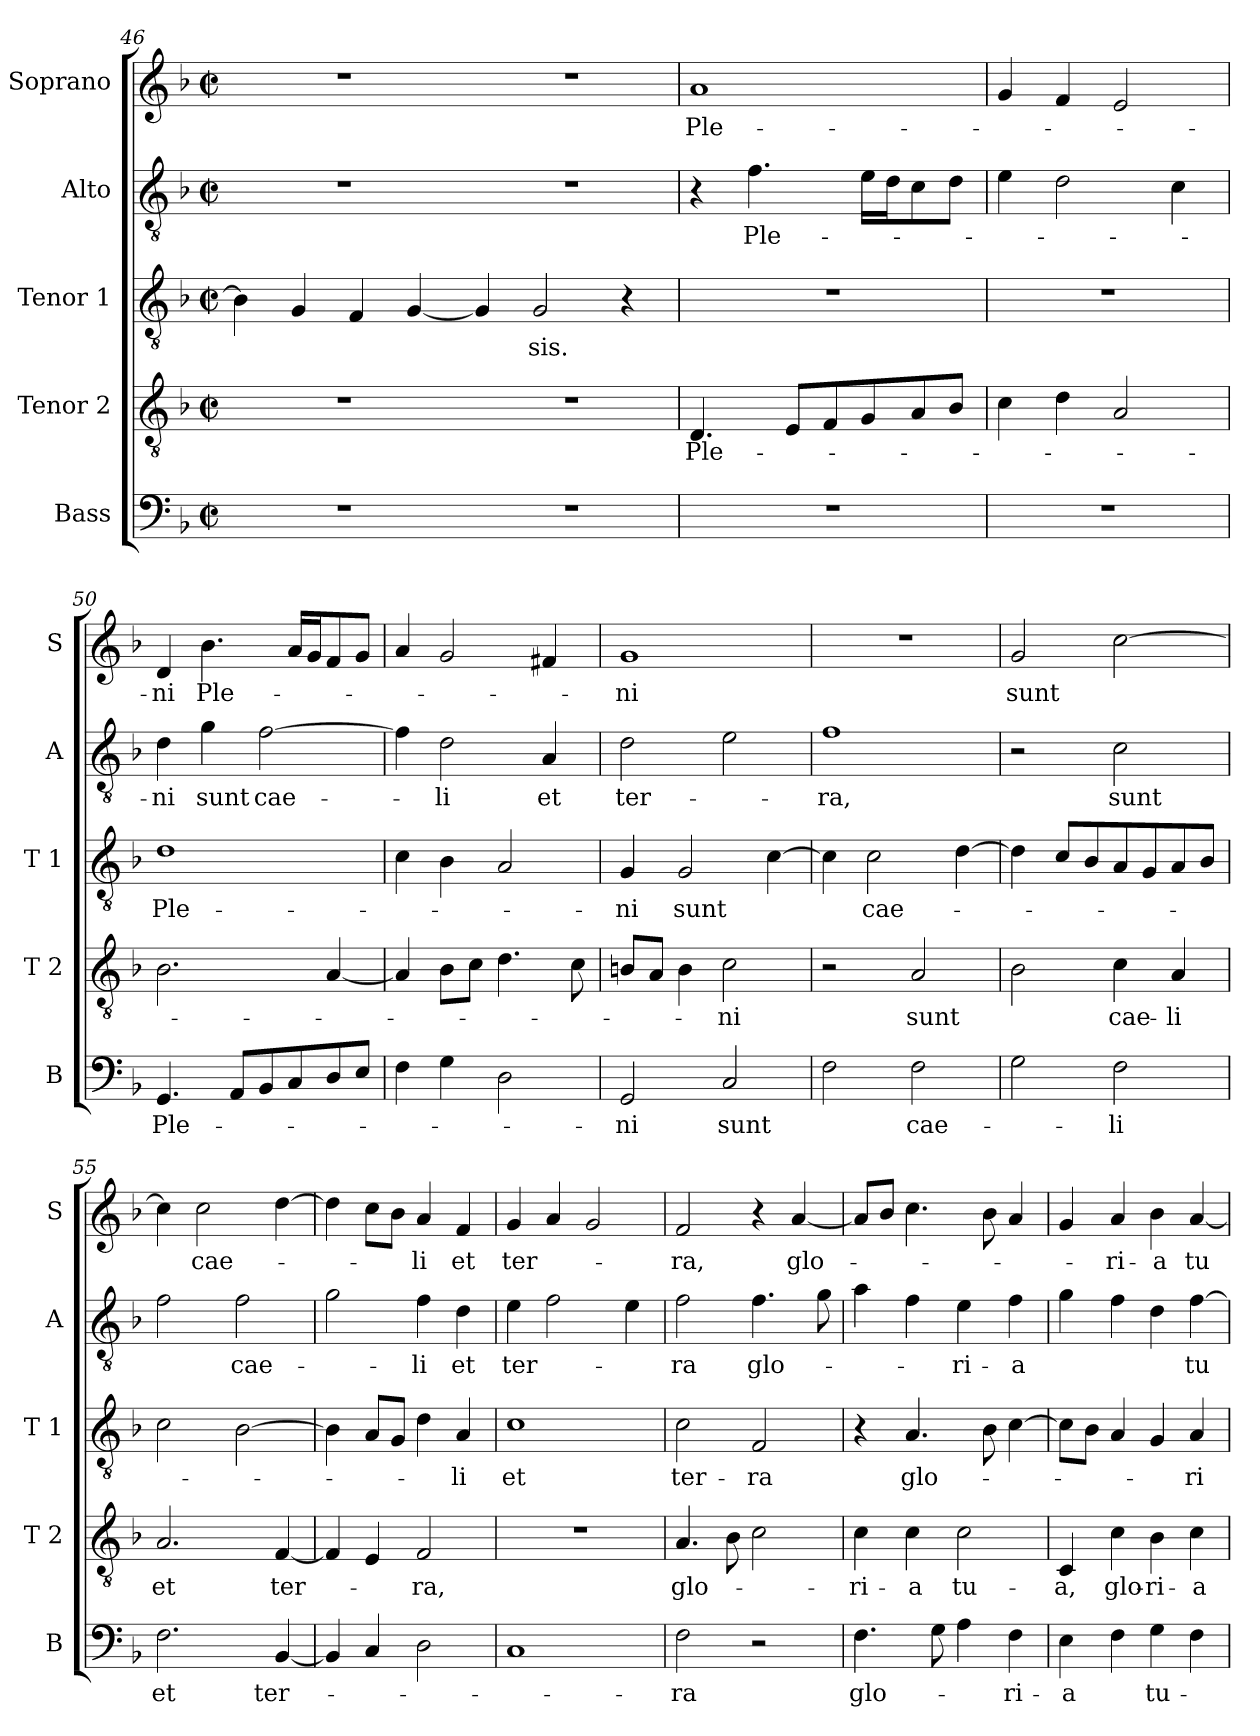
**kern	**text	**kern	**text	**kern	**text	**kern	**text	**kern	**text
*part5	*part5	*part4	*part4	*part3	*part3	*part2	*part2	*part1	*part1
*staff5	*staff5	*staff4	*staff4	*staff3	*staff3	*staff2	*staff2	*staff1	*staff1
*I"Bass	*	*I"Tenor 2	*	*I"Tenor 1	*	*I"Alto	*	*I"Soprano	*
*I'B	*	*I'T 2	*	*I'T 1	*	*I'A	*	*I'S	*
*clefF4	*	*clefGv2	*	*clefGv2	*	*clefGv2	*	*clefG2	*
*k[b-]	*	*k[b-]	*	*k[b-]	*	*k[b-]	*	*k[b-]	*
*F:	*	*F:	*	*F:	*	*F:	*	*F:	*
*M2/2	*	*M2/2	*	*M2/2	*	*M2/2	*	*M2/2	*
*met(c|)	*	*met(c|)	*	*met(c|)	*	*met(c|)	*	*met(c|)	*
=46	=46	=46	=46	=46	=46	=46	=46	=46	=46
1r	.	1r	.	4B-\]	.	1r	.	1r	.
.	.	.	.	4G/	.	.	.	.	.
.	.	.	.	4F/	.	.	.	.	.
.	.	.	.	[4G/	.	.	.	.	.
=47-	=47-	=47-	=47-	=47-	=47-	=47-	=47-	=47-	=47-
1r	.	1r	.	4G/]	.	1r	.	1r	.
!	!	!	!	!	!LO:LY:b	!	!	!	!
.	.	.	.	2G/	-sis.	.	.	.	.
.	.	.	.	4r	.	.	.	.	.
!!LO:LB:g=z
=48	=48	=48	=48	=48	=48	=48	=48	=48	=48
!	!	!	!LO:LY:b	!	!	!	!	!	!LO:LY:b
1r	.	4.D/	Ple-	1r	.	4r	.	1a	Ple-
!	!	!	!	!	!	!	!LO:LY:b	!	!
.	.	.	.	.	.	4.f\	Ple-	.	.
.	.	8E/L	.	.	.	.	.	.	.
.	.	8F/	.	.	.	.	.	.	.
.	.	8G/	.	.	.	16e\LL	.	.	.
.	.	.	.	.	.	16d\J	.	.	.
.	.	8A/	.	.	.	8c\	.	.	.
.	.	8B-/J	.	.	.	8d\J	.	.	.
=49	=49	=49	=49	=49	=49	=49	=49	=49	=49
1r	.	4c\	.	1r	.	4e\	.	4g/	.
.	.	4d\	.	.	.	2d\	.	4f/	.
.	.	2A/	.	.	.	.	.	2e/	.
.	.	.	.	.	.	4c\	.	.	.
=50	=50	=50	=50	=50	=50	=50	=50	=50	=50
!	!LO:LY:b	!	!	!	!LO:LY:b	!	!LO:LY:b	!	!LO:LY:b
4.GG/	Ple-	2.B-\	.	1d	Ple-	4d\	-ni	4d/	-ni
!	!	!	!	!	!	!	!LO:LY:b	!	!LO:LY:b
.	.	.	.	.	.	4g\	sunt	4.b-\	Ple-
8AA/L	.	.	.	.	.	.	.	.	.
!	!	!	!	!	!	!	!LO:LY:b	!	!
8BB-/	.	.	.	.	.	[2f\	cae-	.	.
8C/	.	.	.	.	.	.	.	16a/LL	.
.	.	.	.	.	.	.	.	16g/J	.
8D/	.	[4A/	.	.	.	.	.	8f/	.
8E/J	.	.	.	.	.	.	.	8g/J	.
=51	=51	=51	=51	=51	=51	=51	=51	=51	=51
4F\	.	4A/]	.	4c\	.	4f\]	.	4a/	.
!	!	!	!	!	!	!	!LO:LY:b	!	!
4G\	.	8B-\L	.	4B-\	.	2d\	-li	2g/	.
.	.	8c\J	.	.	.	.	.	.	.
2D\	.	4.d\	.	2A/	.	.	.	.	.
!	!	!	!	!	!	!	!LO:LY:b	!	!
.	.	.	.	.	.	4A/	et	4f#X/	.
.	.	8c\	.	.	.	.	.	.	.
=52	=52	=52	=52	=52	=52	=52	=52	=52	=52
!	!LO:LY:b	!	!	!	!LO:LY:b	!	!LO:LY:b	!	!LO:LY:b
2GG/	-ni	8Bn/L	.	4G/	-ni	2d\	ter-	1g	-ni
.	.	8A/J	.	.	.	.	.	.	.
!	!	!	!	!	!LO:LY:b	!	!	!	!
.	.	4B\	.	2G/	sunt	.	.	.	.
!	!LO:LY:b	!	!LO:LY:b	!	!	!	!	!	!
2C/	sunt	2c\	-ni	.	.	2e\	.	.	.
.	.	.	.	[4c\	.	.	.	.	.
=53	=53	=53	=53	=53	=53	=53	=53	=53	=53
!	!	!	!	!	!	!	!LO:LY:b	!	!
2F\	.	2r	.	4c\]	.	1f	-ra,	1r	.
!	!	!	!	!	!LO:LY:b	!	!	!	!
.	.	.	.	2c\	cae-	.	.	.	.
!	!LO:LY:b	!	!LO:LY:b	!	!	!	!	!	!
2F\	cae-	2A/	sunt	.	.	.	.	.	.
.	.	.	.	[4d\	.	.	.	.	.
!!LO:LB:g=z
=54	=54	=54	=54	=54	=54	=54	=54	=54	=54
!	!	!	!	!	!	!	!	!	!LO:LY:b
2G\	.	2B-\	.	4d\]	.	2r	.	2g/	sunt
.	.	.	.	8c/L	.	.	.	.	.
.	.	.	.	8B-/	.	.	.	.	.
!	!LO:LY:b	!	!LO:LY:b	!	!	!	!LO:LY:b	!	!
2F\	-li	4c\	cae-	8A/	.	2c\	sunt	[2cc\	.
.	.	.	.	8G/	.	.	.	.	.
!	!	!	!LO:LY:b	!	!	!	!	!	!
.	.	4A/	-li	8A/	.	.	.	.	.
.	.	.	.	8B-/J	.	.	.	.	.
=55	=55	=55	=55	=55	=55	=55	=55	=55	=55
!	!LO:LY:b	!	!LO:LY:b	!	!	!	!	!	!
2.F\	et	2.A/	et	2c\	.	2f\	.	4cc\]	.
!	!	!	!	!	!	!	!	!	!LO:LY:b
.	.	.	.	.	.	.	.	2cc\	cae-
!	!	!	!	!	!	!	!LO:LY:b	!	!
.	.	.	.	[2B-\	.	2f\	cae-	.	.
!	!LO:LY:b	!	!LO:LY:b	!	!	!	!	!	!
[4BB-/	ter-	[4F/	ter-	.	.	.	.	[4dd\	.
=56	=56	=56	=56	=56	=56	=56	=56	=56	=56
4BB-/]	.	4F/]	.	4B-\]	.	2g\	.	4dd\]	.
4C/	.	4E/	.	8A/L	.	.	.	8cc\L	.
.	.	.	.	8G/J	.	.	.	8b-\J	.
!	!	!	!LO:LY:b	!	!	!	!LO:LY:b	!	!LO:LY:b
2D\	.	2F/	-ra,	4d\	.	4f\	-li	4a/	-li
!	!	!	!	!	!LO:LY:b	!	!LO:LY:b	!	!LO:LY:b
.	.	.	.	4A/	-li	4d\	et	4f/	et
=57	=57	=57	=57	=57	=57	=57	=57	=57	=57
!	!	!	!	!	!LO:LY:b	!	!LO:LY:b	!	!LO:LY:b
1C	.	1r	.	1c	et	4e\	ter-	4g/	ter-
.	.	.	.	.	.	2f\	.	4a/	.
.	.	.	.	.	.	.	.	2g/	.
.	.	.	.	.	.	4e\	.	.	.
=58	=58	=58	=58	=58	=58	=58	=58	=58	=58
!	!LO:LY:b	!	!LO:LY:b	!	!LO:LY:b	!	!LO:LY:b	!	!LO:LY:b
2F\	-ra	4.A/	glo-	2c\	ter-	2f\	-ra	2f/	-ra,
.	.	8B-\	.	.	.	.	.	.	.
!	!	!	!	!	!LO:LY:b	!	!LO:LY:b	!	!
2r	.	2c\	.	2F/	-ra	4.f\	glo-	4r	.
!	!	!	!	!	!	!	!	!	!LO:LY:b
.	.	.	.	.	.	.	.	[4a/	glo-
.	.	.	.	.	.	8g\	.	.	.
=59	=59	=59	=59	=59	=59	=59	=59	=59	=59
!	!LO:LY:b	!	!LO:LY:b	!	!	!	!	!	!
4.F\	glo-	4c\	-ri-	4r	.	4a\	.	8a/L]	.
.	.	.	.	.	.	.	.	8b-/J	.
!	!	!	!LO:LY:b	!	!LO:LY:b	!	!	!	!
.	.	4c\	-a	4.A/	glo-	4f\	.	4.cc\	.
8G\	.	.	.	.	.	.	.	.	.
!	!	!	!LO:LY:b	!	!	!	!LO:LY:b	!	!
4A\	.	2c\	tu-	.	.	4e\	-ri-	.	.
.	.	.	.	8B-\	.	.	.	8b-\	.
!	!LO:LY:b	!	!	!	!	!	!LO:LY:b	!	!
4F\	-ri-	.	.	[4c\	.	4f\	-a	4a/	.
!!LO:PB:g=z
=60	=60	=60	=60	=60	=60	=60	=60	=60	=60
!	!LO:LY:b	!	!LO:LY:b	!	!	!	!	!	!
4E\	-a	4C/	-a,	8c\L]	.	4g\	.	4g/	.
.	.	.	.	8B-\J	.	.	.	.	.
!	!	!	!LO:LY:b	!	!	!	!	!	!LO:LY:b
4F\	.	4c\	glo-	4A/	.	4f\	.	4a/	-ri-
!	!LO:LY:b	!	!LO:LY:b	!	!	!	!	!	!LO:LY:b
4G\	tu-	4B-\	-ri-	4G/	.	4d\	.	4b-\	-a
!	!	!	!LO:LY:b	!	!LO:LY:b	!	!LO:LY:b	!	!LO:LY:b
4F\	.	4c\	-a	4A/	-ri-	[4f\	tu-	[4a/	tu-
=	=	=	=	=	=	=	=	=	=
*-	*-	*-	*-	*-	*-	*-	*-	*-	*-
